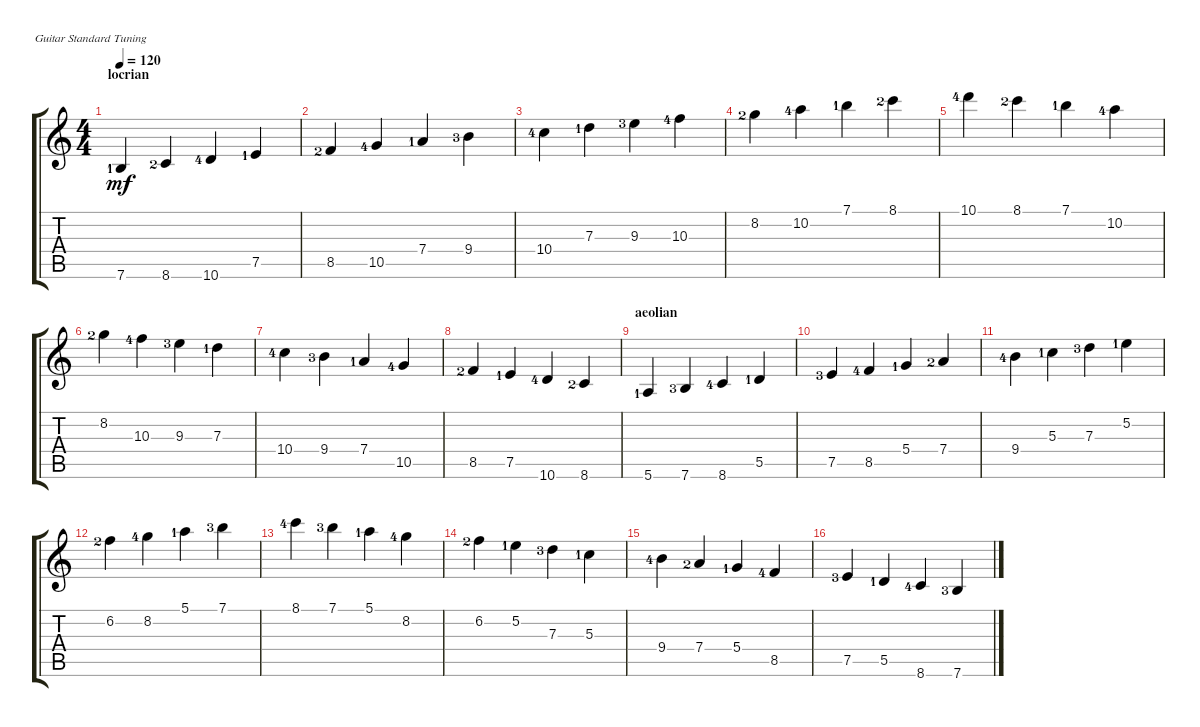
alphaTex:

\defaultSystemsLayout 4
\bracketExtendMode groupsimilarinstruments
\singleTrackTrackNamePolicy hidden
\multiTrackTrackNamePolicy hidden
\firstSystemTrackNameOrientation horizontal
\otherSystemsTrackNameOrientation horizontal
\track ("Electric Guitar" "E-Gt") {instrument electricguitarclean}
\staff {score tabs}
\tuning (E4 B3 G3 D3 A2 E2)
\ts (4 4)
\section ("" "locrian")
\tempo 120
\clef g2
\scale
0.25
\ks c
7.6{lf 2}.4{dy mf} 8.6{lf 3}.4 10.6{lf 5}.4 7.5{lf 2}.4 |
\scale
0.25 8.5{lf 3}.4 10.5{lf 5}.4 7.4{lf 2}.4 9.4{lf 4}.4 |
\scale
0.25 10.4{lf 5}.4 7.3{lf 2}.4 9.3{lf 4}.4 10.3{lf 5}.4 |
\scale
0.25 8.2{lf 3}.4 10.2{lf 5}.4 7.1{lf 2}.4 8.1{lf 3}.4 |
\scale
0.25 10.1{lf 5}.4 8.1{lf 3}.4 7.1{lf 2}.4 10.2{lf 5}.4 |
\scale
0.25 8.2{lf 3}.4 10.3{lf 5}.4 9.3{lf 4}.4 7.3{lf 2}.4 |
\scale
0.25 10.4{lf 5}.4 9.4{lf 4}.4 7.4{lf 2}.4 10.5{lf 5}.4 |
\scale
0.25 8.5{lf 3}.4 7.5{lf 2}.4 10.6{lf 5}.4 8.6{lf 3}.4 |
\section ("" "aeolian")
\scale
0.25 5.6{lf 2}.4 7.6{lf 4}.4 8.6{lf 5}.4 5.5{lf 2}.4 |
\scale
0.25 7.5{lf 4}.4 8.5{lf 5}.4 5.4{lf 2}.4 7.4{lf 3}.4 |
\scale
0.25 9.4{lf 5}.4 5.3{lf 2}.4 7.3{lf 4}.4 5.2{lf 2}.4 |
\scale
0.25 6.2{lf 3}.4 8.2{lf 5}.4 5.1{lf 2}.4 7.1{lf 4}.4 |
\scale
0.25 8.1{lf 5}.4 7.1{lf 4}.4 5.1{lf 2}.4 8.2{lf 5}.4 |
\scale
0.25 6.2{lf 3}.4 5.2{lf 2}.4 7.3{lf 4}.4 5.3{lf 2}.4 |
\scale
0.25 9.4{lf 5}.4 7.4{lf 3}.4 5.4{lf 2}.4 8.5{lf 5}.4 |
\scale
0.25 7.5{lf 4}.4 5.5{lf 2}.4 8.6{lf 5}.4 7.6{lf 4}.4
